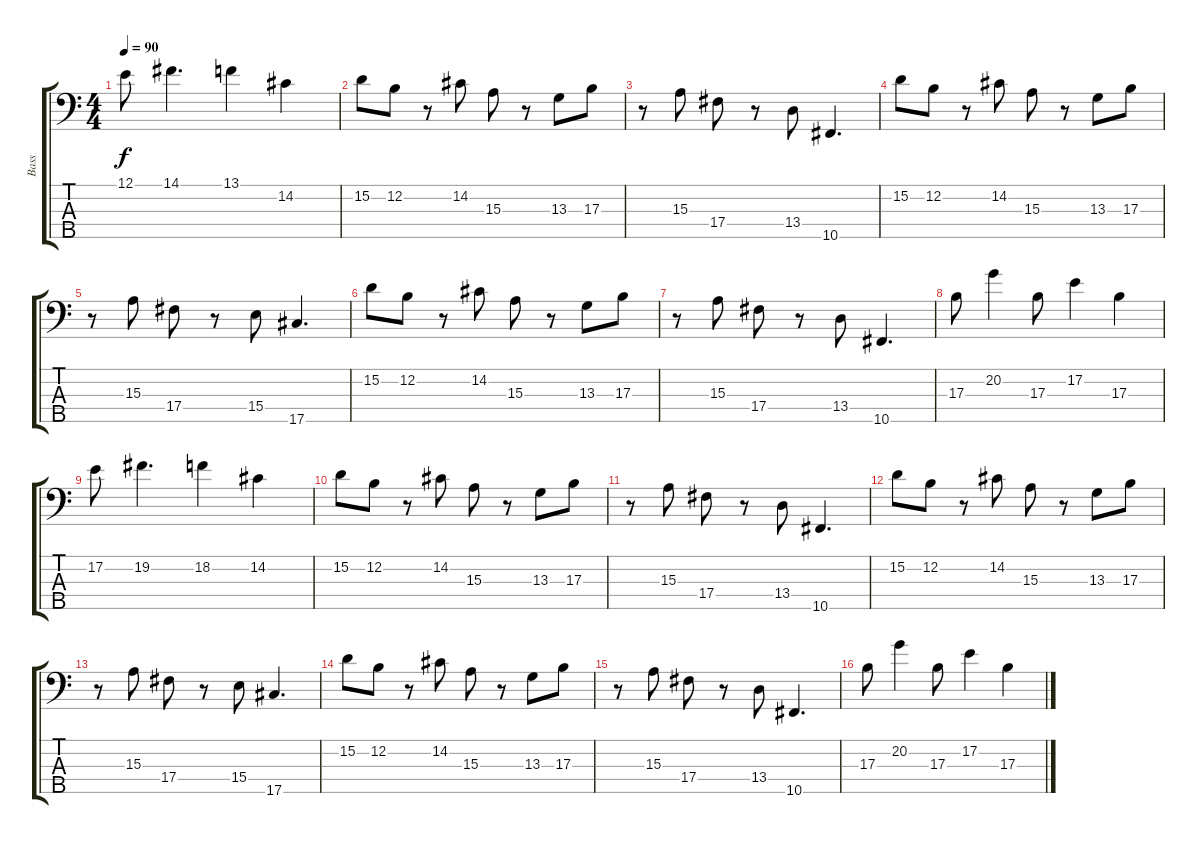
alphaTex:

\track ("Bass" "Bass") {instrument electricbassfinger}
\staff {score tabs}
\tuning (E2 B1 Gb1 Db1 Ab0) {hide}
\ts (4 4)
\tempo 90
\clef f4
\ks c
12.1.8{dy f} 14.1.4{d} 13.1.4 14.2.4 |
15.2.8 12.2.8 r.8 14.2.8 15.3.8 r.8 13.3.8 17.3.8 |
r.8 15.3.8 17.4.8 r.8 13.4.8 10.5.4{d} |
15.2.8 12.2.8 r.8 14.2.8 15.3.8 r.8 13.3.8 17.3.8 |
r.8 15.3.8 17.4.8 r.8 15.4.8 17.5.4{d} |
15.2.8 12.2.8 r.8 14.2.8 15.3.8 r.8 13.3.8 17.3.8 |
r.8 15.3.8 17.4.8 r.8 13.4.8 10.5.4{d} |
17.3.8 20.2.4 17.3.8 17.2.4 17.3.4 |
17.2.8 19.2.4{d} 18.2.4 14.2.4 |
15.2.8 12.2.8 r.8 14.2.8 15.3.8 r.8 13.3.8 17.3.8 |
r.8 15.3.8 17.4.8 r.8 13.4.8 10.5.4{d} |
15.2.8 12.2.8 r.8 14.2.8 15.3.8 r.8 13.3.8 17.3.8 |
r.8 15.3.8 17.4.8 r.8 15.4.8 17.5.4{d} |
15.2.8 12.2.8 r.8 14.2.8 15.3.8 r.8 13.3.8 17.3.8 |
r.8 15.3.8 17.4.8 r.8 13.4.8 10.5.4{d} |
17.3.8 20.2.4 17.3.8 17.2.4 17.3.4
